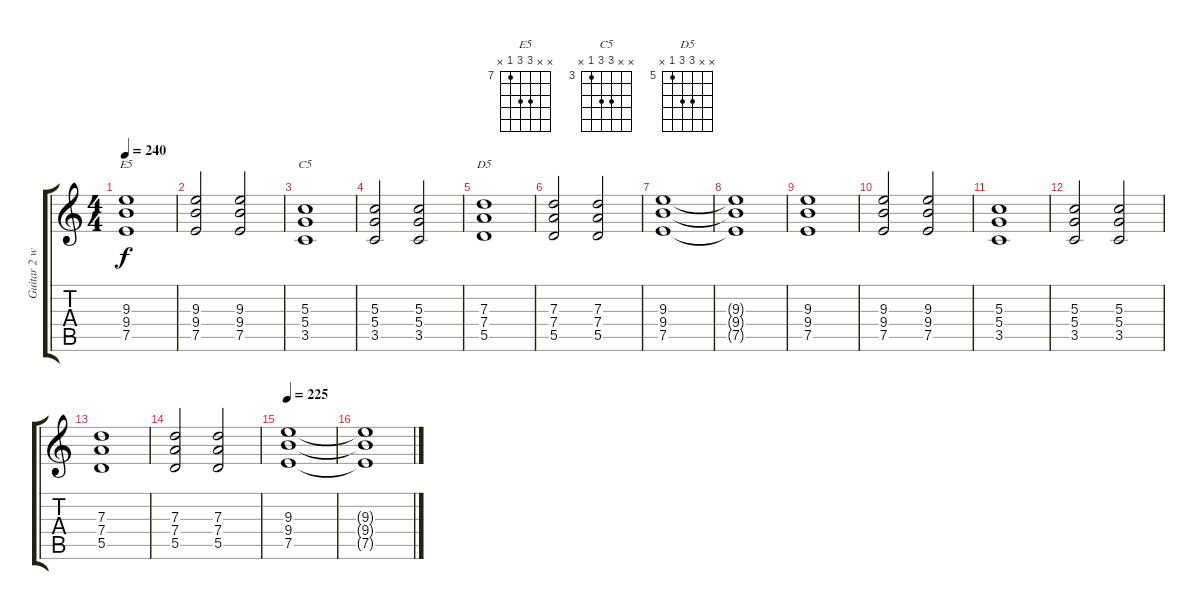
\track ("Guitar 2 w/Distortion" "Guitar 2 w") {instrument distortionguitar}
\staff {score tabs}
\tuning (E4 B3 G3 D3 A2 E2) {hide}
\chord ("E5" x x 9 9 7 x) {firstfret 7}
\chord ("C5" x x 5 5 3 x) {firstfret 3}
\chord ("D5" x x 7 7 5 x) {firstfret 5}
\ts (4 4)
\tempo 240
\clef g2
\ks c
(9.3 9.4 7.5).1{ch "E5" dy f} |
(9.3 9.4 7.5).2 (9.3 9.4 7.5).2 |
(5.3 5.4 3.5).1{ch "C5"} |
(5.3 5.4 3.5).2 (5.3 5.4 3.5).2 |
(7.3 7.4 5.5).1{ch "D5"} |
(7.3 7.4 5.5).2 (7.3 7.4 5.5).2 |
(9.3 9.4 7.5).1 |
(9.3{t} 9.4{t} 7.5{t}).1 |
(9.3 9.4 7.5).1 |
(9.3 9.4 7.5).2 (9.3 9.4 7.5).2 |
(5.3 5.4 3.5).1 |
(5.3 5.4 3.5).2 (5.3 5.4 3.5).2 |
(7.3 7.4 5.5).1 |
(7.3 7.4 5.5).2 (7.3 7.4 5.5).2 |
\tempo 225
(9.3 9.4 7.5).1 |
(9.3{t} 9.4{t} 7.5{t}).1
